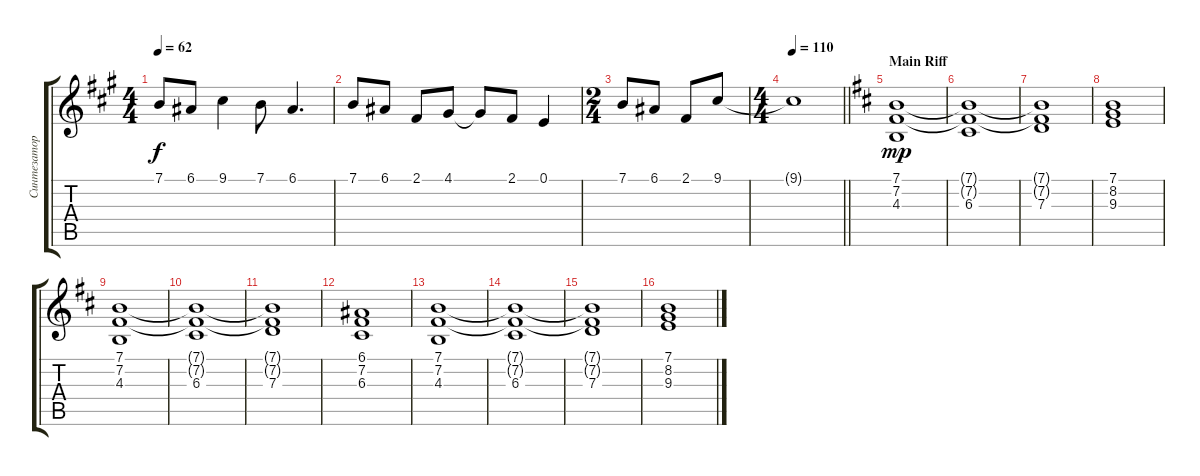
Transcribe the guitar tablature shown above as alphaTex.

\track ("Синтезатор" "Синтезатор") {instrument stringensemble2}
\staff {score tabs}
\tuning (E4 B3 G3 D3 A2 E2) {hide}
\ts (4 4)
\tempo 62
\clef g2
\ks f#minor
7.1.8{dy f} 6.1.8 9.1.4 7.1.8 6.1.4{d} |
7.1.8 6.1.8 2.1.8 4.1.8 4.1{t}.8 2.1.8 0.1.4 |
\ts (2 4)
7.1.8 6.1.8 2.1.8 9.1.8 |
\ts (4 4)
\tempo 110
\barLineRight lightlight
9.1{t}.1 |
\section ("" "Main Riff")
\ks bminor
(7.1 7.2 4.3).1{dy mp} |
(7.1{t} 7.2{t} 6.3).1 |
(7.1{t} 7.2{t} 7.3).1 |
(7.1 8.2 9.3).1 |
(7.1 7.2 4.3).1 |
(7.1{t} 7.2{t} 6.3).1 |
(7.1{t} 7.2{t} 7.3).1 |
(6.1 7.2 6.3).1 |
(7.1 7.2 4.3).1 |
(7.1{t} 7.2{t} 6.3).1 |
(7.1{t} 7.2{t} 7.3).1 |
(7.1 8.2 9.3).1
